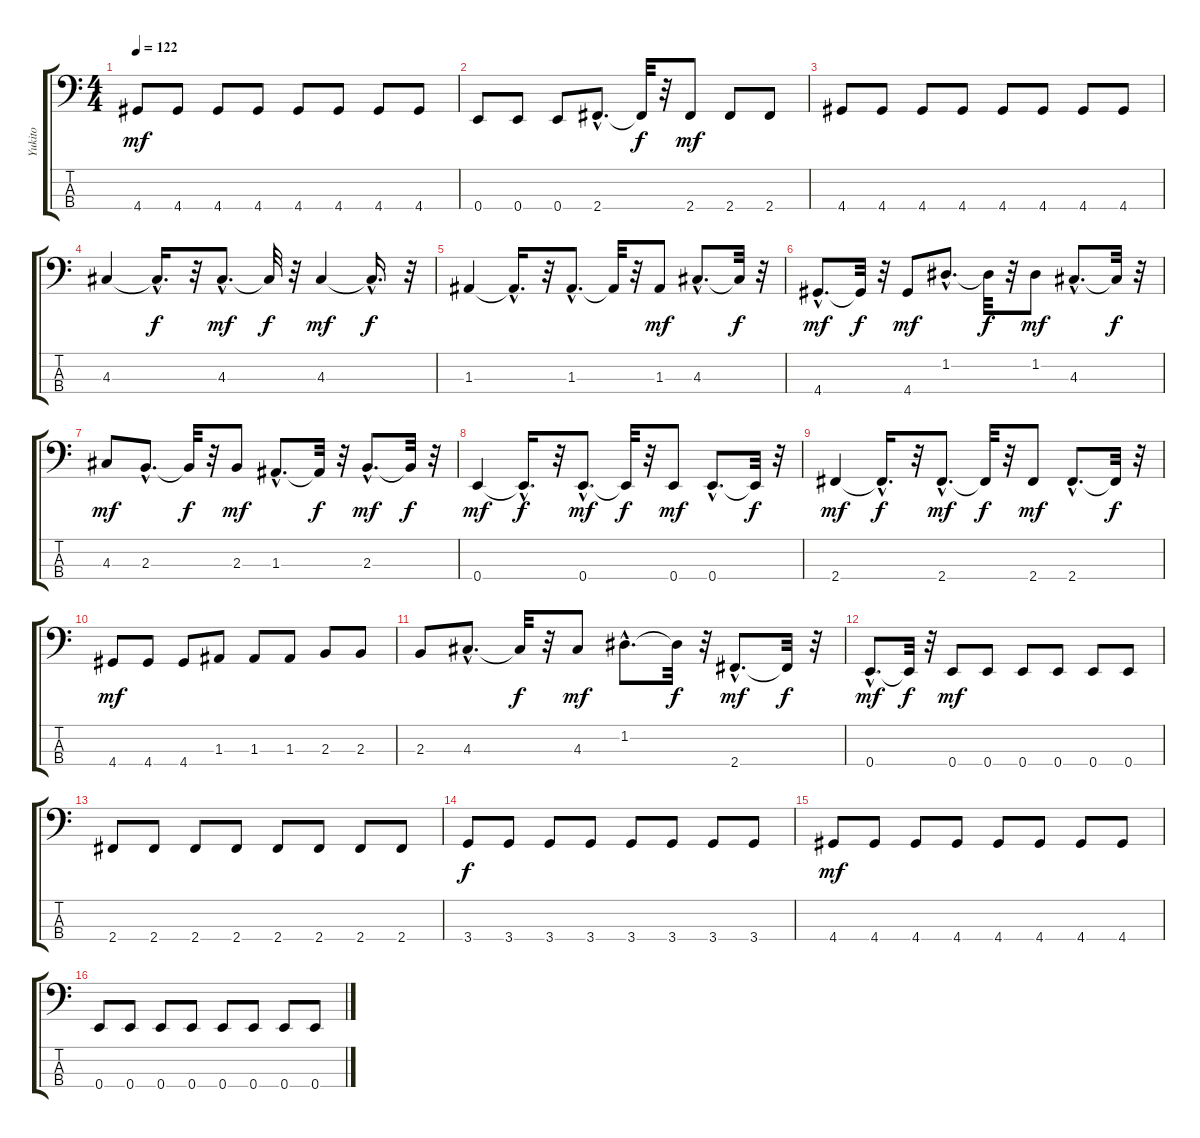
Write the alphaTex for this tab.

\track ("Yukito" "Yukito") {instrument electricbasspick}
\staff {score tabs}
\tuning (G2 D2 A1 E1) {hide}
\ts (4 4)
\tempo 122
\clef f4
\ks c
4.4.8{dy mf} 4.4.8 4.4.8 4.4.8 4.4.8 4.4.8 4.4.8 4.4.8 |
0.4.8 0.4.8 0.4.8 2.4{hac}.8{d} 2.4{t}.32{dy f} r.32 2.4.8{dy mf} 2.4.8 2.4.8 |
4.4.8 4.4.8 4.4.8 4.4.8 4.4.8 4.4.8 4.4.8 4.4.8 |
4.3.4 4.3{hac t}.16{d dy f} r.32 4.3{hac}.8{d dy mf} 4.3{t}.32{dy f} r.32 4.3.4{dy mf} 4.3{hac t}.16{d dy f} r.32 |
1.3.4 1.3{hac t}.16{d} r.32 1.3{hac}.8{d} 1.3{t}.32 r.32 1.3.8{dy mf} 4.3{hac}.8{d} 4.3{t}.32{dy f} r.32 |
4.4{hac}.8{d dy mf} 4.4{t}.32{dy f} r.32 4.4.8{dy mf} 1.2{hac}.8{d} 1.2{t}.32{dy f} r.32 1.2.8{dy mf} 4.3{hac}.8{d} 4.3{t}.32{dy f} r.32 |
4.3.8{dy mf} 2.3{hac}.8{d} 2.3{t}.32{dy f} r.32 2.3.8{dy mf} 1.3{hac}.8{d} 1.3{t}.32{dy f} r.32 2.3{hac}.8{d dy mf} 2.3{t}.32{dy f} r.32 |
0.4.4{dy mf} 0.4{hac t}.16{d dy f} r.32 0.4{hac}.8{d dy mf} 0.4{t}.32{dy f} r.32 0.4.8{dy mf} 0.4{hac}.8{d} 0.4{t}.32{dy f} r.32 |
2.4.4{dy mf} 2.4{hac t}.16{d dy f} r.32 2.4{hac}.8{d dy mf} 2.4{t}.32{dy f} r.32 2.4.8{dy mf} 2.4{hac}.8{d} 2.4{t}.32{dy f} r.32 |
4.4.8{dy mf} 4.4.8 4.4.8 1.3.8 1.3.8 1.3.8 2.3.8 2.3.8 |
2.3.8 4.3{hac}.8{d} 4.3{t}.32{dy f} r.32 4.3.8{dy mf} 1.2{hac}.8{d} 1.2{t}.32{dy f} r.32 2.4{hac}.8{d dy mf} 2.4{t}.32{dy f} r.32 |
0.4{hac}.8{d dy mf} 0.4{t}.32{dy f} r.32 0.4.8{dy mf} 0.4.8 0.4.8 0.4.8 0.4.8 0.4.8 |
2.4.8 2.4.8 2.4.8 2.4.8 2.4.8 2.4.8 2.4.8 2.4.8 |
3.4.8{dy f} 3.4.8 3.4.8 3.4.8 3.4.8 3.4.8 3.4.8 3.4.8 |
4.4.8{dy mf} 4.4.8 4.4.8 4.4.8 4.4.8 4.4.8 4.4.8 4.4.8 |
0.4.8 0.4.8 0.4.8 0.4.8 0.4.8 0.4.8 0.4.8 0.4.8
